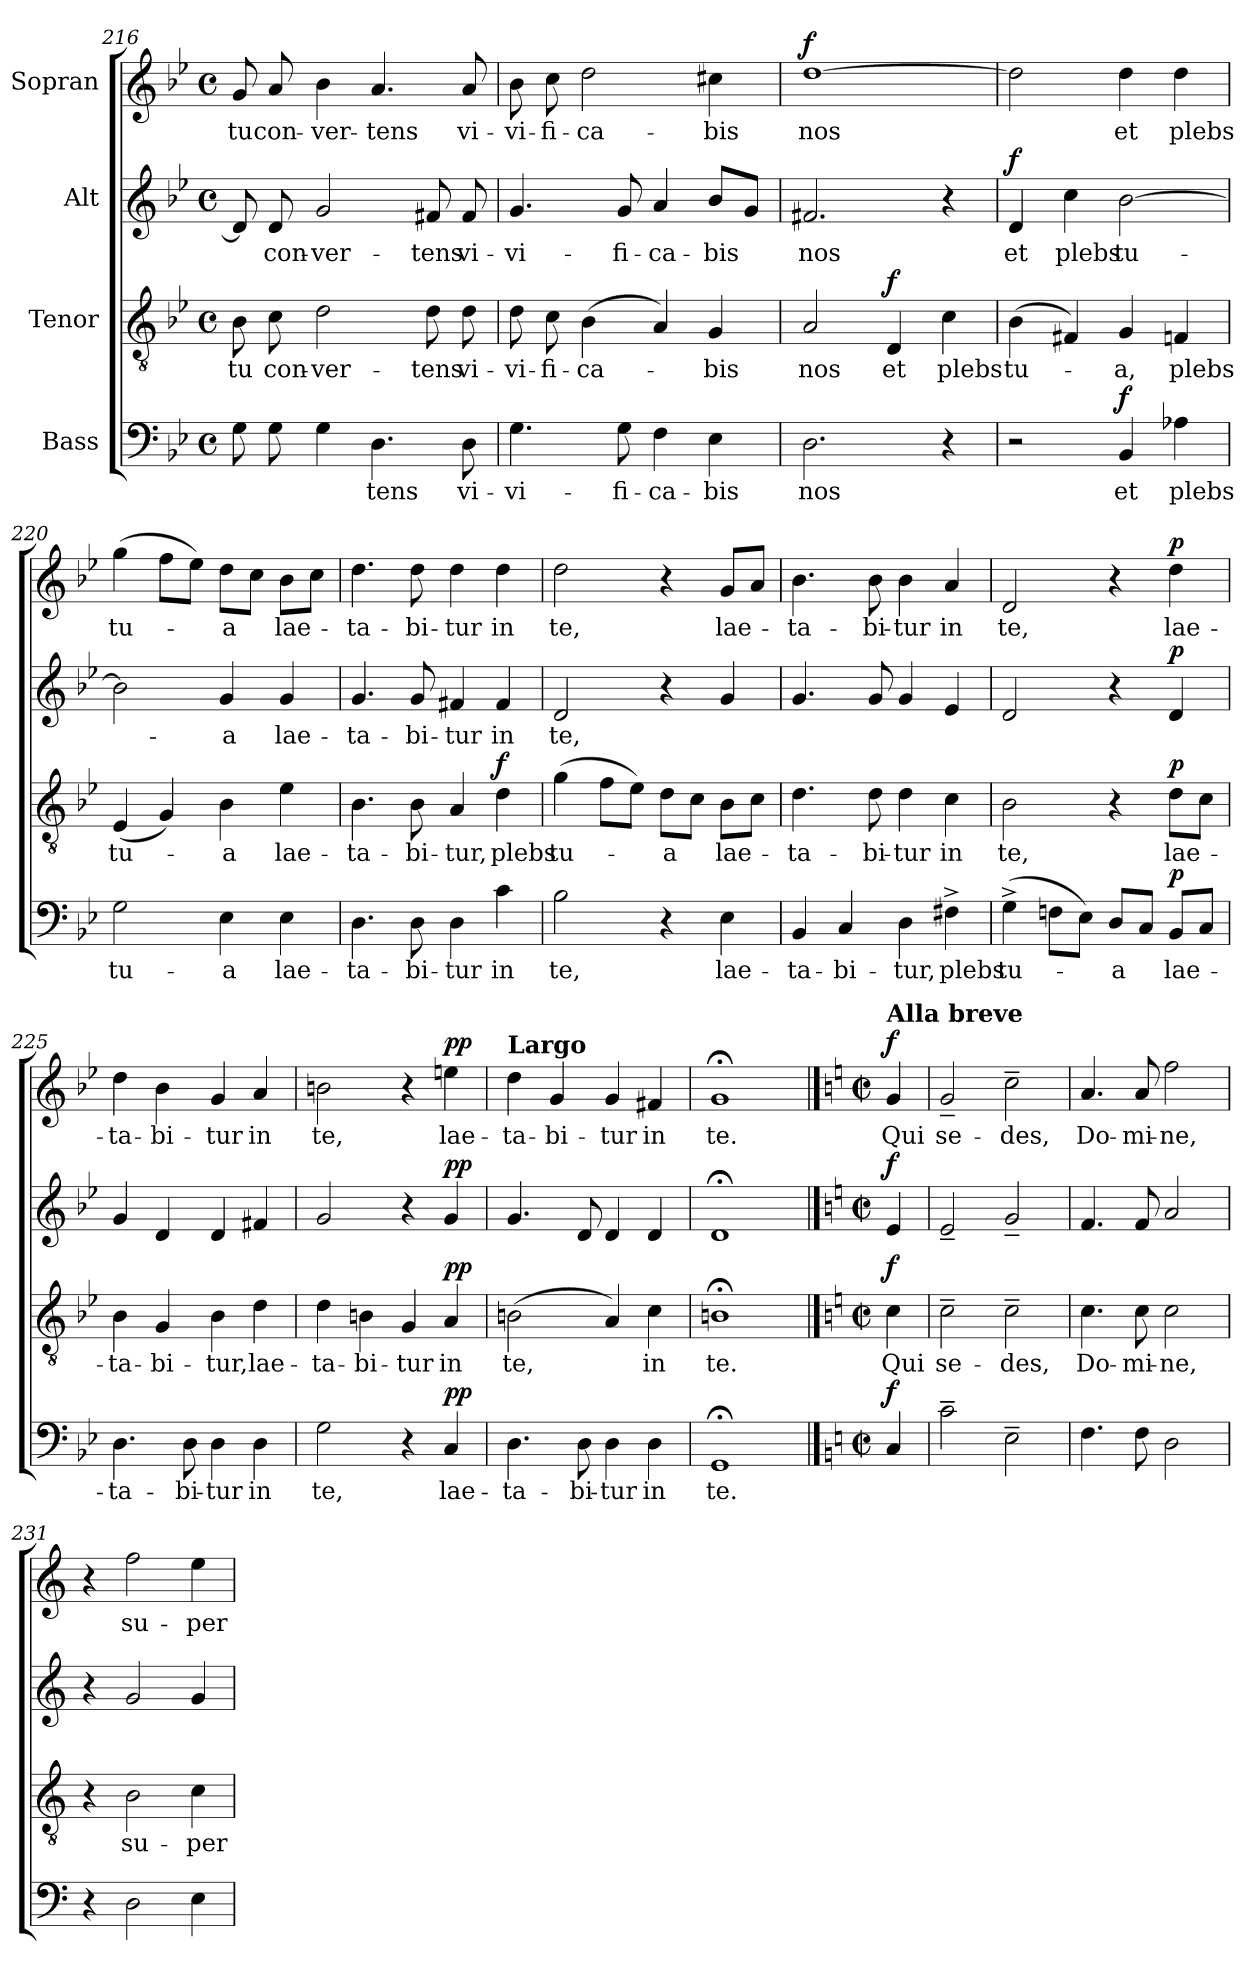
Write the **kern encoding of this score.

**kern	**text	**dynam	**kern	**text	**dynam	**kern	**text	**dynam	**kern	**text	**dynam
*part4	*part4	*part4	*part3	*part3	*part3	*part2	*part2	*part2	*part1	*part1	*part1
*staff4	*staff4	*staff4	*staff3	*staff3	*staff3	*staff2	*staff2	*staff2	*staff1	*staff1	*staff1
*I"Bass	*	*	*I"Tenor	*	*	*I"Alt	*	*	*I"Sopran	*	*
*clefF4	*	*	*clefGv2	*	*	*clefG2	*	*	*clefG2	*	*
*k[b-e-]	*	*	*k[b-e-]	*	*	*k[b-e-]	*	*	*k[b-e-]	*	*
*B-:	*	*	*B-:	*	*	*B-:	*	*	*B-:	*	*
*M4/4	*	*	*M4/4	*	*	*M4/4	*	*	*M4/4	*	*
*met(c)	*	*	*met(c)	*	*	*met(c)	*	*	*met(c)	*	*
=216	=216	=216	=216	=216	=216	=216	=216	=216	=216	=216	=216
8G\	.	.	8B-\	tu	.	8d/]	.	.	8g/	tu	.
8G\	.	.	8c\	con-	.	8d/	con-	.	8a/	con-	.
4G\	.	.	2d\	-ver-	.	2g/	-ver-	.	4b-\	-ver-	.
4.D\	-tens	.	.	.	.	.	.	.	4.a/	-tens	.
.	.	.	8d\	-tens	.	8f#X/	-tens	.	.	.	.
8D\	vi-	.	8d\	vi-	.	8f#/	vi-	.	8a/	vi-	.
=217	=217	=217	=217	=217	=217	=217	=217	=217	=217	=217	=217
4.G\	-vi-	.	8d\	-vi-	.	4.g/	-vi-	.	8b-\	-vi-	.
.	.	.	8c\	-fi-	.	.	.	.	8cc\	-fi-	.
.	.	.	(4B-\	-ca-	.	.	.	.	2dd\	-ca-	.
8G\	-fi-	.	.	.	.	8g/	-fi-	.	.	.	.
4F\	-ca-	.	4A/)	.	.	4a/	-ca-	.	.	.	.
4E-\	-bis	.	4G/	-bis	.	8b-/L	-bis	.	4cc#X\	-bis	.
.	.	.	.	.	.	8g/J	.	.	.	.	.
=218	=218	=218	=218	=218	=218	=218	=218	=218	=218	=218	=218
!	!	!	!	!	!	!	!	!	!	!	!LO:DY:a
2.D\	nos	.	2A/	nos	.	2.f#X/	nos	.	[1dd	nos	f
!	!	!	!	!	!LO:DY:a	!	!	!	!	!	!
.	.	.	4D/	et	f	.	.	.	.	.	.
4r	.	.	4c\	plebs	.	4r	.	.	.	.	.
!!LO:LB:g=z
=219	=219	=219	=219	=219	=219	=219	=219	=219	=219	=219	=219
!	!	!	!	!	!	!	!	!LO:DY:a	!	!	!
2r	.	.	(4B-\	tu-	.	4d/	et	f	2dd\]	.	.
.	.	.	4F#X/)	.	.	4cc\	plebs	.	.	.	.
!	!	!LO:DY:a	!	!	!	!	!	!	!	!	!
4BB-/	et	f	4G/	-a,	.	[2b-\	tu-	.	4dd\	et	.
4A-X\	plebs	.	4Fn/	plebs	.	.	.	.	4dd\	plebs	.
=220	=220	=220	=220	=220	=220	=220	=220	=220	=220	=220	=220
2G\	tu-	.	(4E-/	tu-	.	2b-\]	.	.	(4gg\	tu-	.
.	.	.	4G/)	.	.	.	.	.	8ff\L	.	.
.	.	.	.	.	.	.	.	.	8ee-\J)	.	.
4E-\	-a	.	4B-\	-a	.	4g/	-a	.	8dd\L	-a	.
.	.	.	.	.	.	.	.	.	8cc\J	.	.
4E-\	lae-	.	4e-\	lae-	.	4g/	lae-	.	8b-\L	lae-	.
.	.	.	.	.	.	.	.	.	8cc\J	.	.
=221	=221	=221	=221	=221	=221	=221	=221	=221	=221	=221	=221
4.D\	-ta-	.	4.B-\	-ta-	.	4.g/	-ta-	.	4.dd\	-ta-	.
8D\	-bi-	.	8B-\	-bi-	.	8g/	-bi-	.	8dd\	-bi-	.
4D\	-tur	.	4A/	-tur,	.	4f#X/	-tur	.	4dd\	-tur	.
!	!	!	!	!	!LO:DY:a	!	!	!	!	!	!
4c\	in	.	4d\	plebs	f	4f#/	in	.	4dd\	in	.
=222	=222	=222	=222	=222	=222	=222	=222	=222	=222	=222	=222
2B-\	te,	.	(4g\	tu-	.	2d/	te,	.	2dd\	te,	.
.	.	.	8f\L	.	.	.	.	.	.	.	.
.	.	.	8e-\J)	.	.	.	.	.	.	.	.
4r	.	.	8d\L	-a	.	4r	.	.	4r	.	.
.	.	.	8c\J	.	.	.	.	.	.	.	.
4E-\	lae-	.	8B-\L	lae-	.	4g/	.	.	8g/L	lae-	.
.	.	.	8c\J	.	.	.	.	.	8a/J	.	.
=223	=223	=223	=223	=223	=223	=223	=223	=223	=223	=223	=223
4BB-/	-ta-	.	4.d\	-ta-	.	4.g/	.	.	4.b-\	-ta-	.
4C/	-bi-	.	.	.	.	.	.	.	.	.	.
.	.	.	8d\	-bi-	.	8g/	.	.	8b-\	-bi-	.
4D\	-tur,	.	4d\	-tur	.	4g/	.	.	4b-\	-tur	.
4F#X^\	plebs	.	4c\	in	.	4e-/	.	.	4a/	in	.
!!LO:LB:g=z
=224	=224	=224	=224	=224	=224	=224	=224	=224	=224	=224	=224
(4G^\	tu-	.	2B-\	te,	.	2d/	.	.	2d/	te,	.
8Fn\L	.	.	.	.	.	.	.	.	.	.	.
8E-\J)	.	.	.	.	.	.	.	.	.	.	.
8D/L	-a	.	4r	.	.	4r	.	.	4r	.	.
8C/J	.	.	.	.	.	.	.	.	.	.	.
!	!	!LO:DY:a	!	!	!LO:DY:a	!	!	!LO:DY:a	!	!	!LO:DY:a
8BB-/L	lae-	p	8d\L	lae-	p	4d/	.	p	4dd\	lae-	p
8C/J	.	.	8c\J	.	.	.	.	.	.	.	.
=225	=225	=225	=225	=225	=225	=225	=225	=225	=225	=225	=225
4.D\	-ta-	.	4B-\	-ta-	.	4g/	.	.	4dd\	-ta-	.
.	.	.	4G/	-bi-	.	4d/	.	.	4b-\	-bi-	.
8D\	-bi-	.	.	.	.	.	.	.	.	.	.
4D\	-tur	.	4B-\	-tur,	.	4d/	.	.	4g/	-tur	.
4D\	in	.	4d\	lae-	.	4f#X/	.	.	4a/	in	.
=226	=226	=226	=226	=226	=226	=226	=226	=226	=226	=226	=226
2G\	te,	.	4d\	-ta-	.	2g/	.	.	2bn\	te,	.
.	.	.	4Bn\	-bi-	.	.	.	.	.	.	.
4r	.	.	4G/	-tur	.	4r	.	.	4r	.	.
!	!	!LO:DY:a	!	!	!LO:DY:a	!	!	!LO:DY:a	!	!	!LO:DY:a
4C/	lae-	pp	4A/	in	pp	4g/	.	pp	4een\	lae-	pp
=227	=227	=227	=227	=227	=227	=227	=227	=227	=227	=227	=227
!	!	!	!	!	!	!	!	!	!LO:TX:a:B:t=Largo	!	!
4.D\	-ta-	.	(2Bn\	te,	.	4.g/	.	.	4dd\	-ta-	.
.	.	.	.	.	.	.	.	.	4g/	-bi-	.
8D\	-bi-	.	.	.	.	8d/	.	.	.	.	.
4D\	-tur	.	4A/)	.	.	4d/	.	.	4g/	-tur	.
4D\	in	.	4c\	in	.	4d/	.	.	4f#X/	in	.
=228	=228	=228	=228	=228	=228	=228	=228	=228	=228	=228	=228
1GG;<	te.	.	1Bn;<	te.	.	1d;<	.	.	1g;<	te.	.
!!LO:PB:g=z
==228X6	==228X6	==228X6	==228X6	==228X6	==228X6	==228X6	==228X6	==228X6	==228X6	==228X6	==228X6
*k[]	*	*	*k[]	*	*	*k[]	*	*	*k[]	*	*
*C:	*	*	*C:	*	*	*C:	*	*	*C:	*	*
*M2/2	*	*	*M2/2	*	*	*M2/2	*	*	*M2/2	*	*
*met(c|)	*	*	*met(c|)	*	*	*met(c|)	*	*	*met(c|)	*	*
*	*	*	*	*	*	*	*	*	*MM126	*	*
!	!	!	!	!	!	!	!	!	!LO:TX:a:B:t=Alla breve	!	!
!	!	!LO:DY:a	!	!	!LO:DY:a	!	!	!LO:DY:a	!	!	!LO:DY:a
4C/	.	f	4c\	Qui	f	4e/	.	f	4g/	Qui	f
=229	=229	=229	=229	=229	=229	=229	=229	=229	=229	=229	=229
2c~\	.	.	2c~\	se-	.	2e~/	.	.	2g~/	se-	.
2E~\	.	.	2c~\	-des,	.	2g~/	.	.	2cc~\	-des,	.
=230	=230	=230	=230	=230	=230	=230	=230	=230	=230	=230	=230
4.F\	.	.	4.c\	Do-	.	4.f/	.	.	4.a/	Do-	.
8F\	.	.	8c\	-mi-	.	8f/	.	.	8a/	-mi-	.
2D\	.	.	2c\	-ne,	.	2a/	.	.	2ff\	-ne,	.
=231	=231	=231	=231	=231	=231	=231	=231	=231	=231	=231	=231
4r	.	.	4r	.	.	4r	.	.	4r	.	.
2D\	.	.	2B\	su-	.	2g/	.	.	2ff\	su-	.
4E\	.	.	4c\	-per	.	4g/	.	.	4ee\	-per	.
=	=	=	=	=	=	=	=	=	=	=	=
*-	*-	*-	*-	*-	*-	*-	*-	*-	*-	*-	*-
